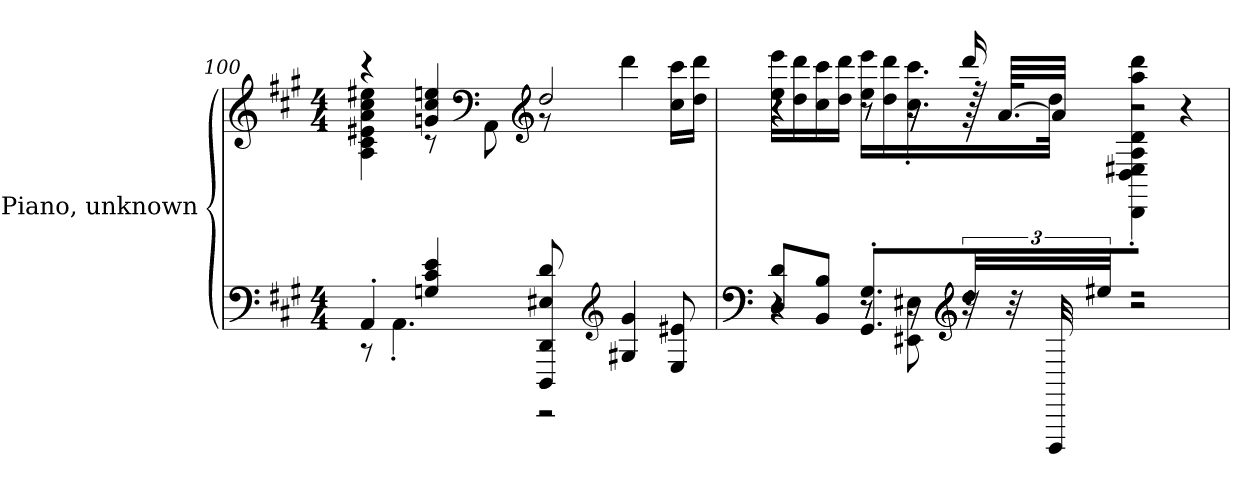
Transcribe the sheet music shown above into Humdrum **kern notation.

**kern	**kern
*part1	*part1
*staff2	*staff1
*I"Piano, unknown	*
*I'Pno.	*
!!LO:LB:g=z
*clefF4	*clefG2
*k[f#c#g#]	*k[f#c#g#]
*M4/4	*M4/4
=100	=100
*^	*^
4AA'/	8r	4r	4A\ 4c#\ 4e#X\ 4a\ 4cc#\ 4ee#X\
.	4.AA'\	.	.
4Gn/ 4c#/ 4e/	.	4gn/ 4cc#/ 4een/	8r
*	*	*clefF4	*
.	.	.	8AA\
*	*	*clefG2	*
8DDD/ 8DD/ 8E#X/ 8d/	2r	2dd/	8r
*clefG2	*	*	*
4G#X/ 4g#/	.	.	4ddd\
8E#/ 8e#X/	.	.	16cc#\ 16ccc#\LL
.	.	.	16dd\ 16ddd\JJ
*v	*v	*	*
*	*v	*v
=101	=101
*clefF4	*
*^	*^
*	*^	*	*^
8D/ 8d/L	4r	4r	4r	16ee\ 16eee\LL	4r
.	.	.	.	16dd\ 16ddd\	.
8BB/ 8B/J	.	.	.	16cc#\ 16ccc#\	.
.	.	.	.	16dd\ 16ddd\JJ	.
8.GG#/' 8.G#/'L	8r	8r	8r	16ee\ 16eee\LL	8r
.	.	.	.	16dd\ 16ddd\	.
.	8EE#X\ 8E#X\	16r	16r	16.cc#\' 16.ccc#\'	16r
*clefG2	*	*	*	*	*
48dd/Jkk	.	32r	16ddd/	.	128r
.	.	.	.	.	[64.a/KLLL
48r	.	.	.	.	.
.	.	32DDD/	.	32dd\JJk	32a/JJJ]
48ee#X/	.	.	.	.	.
2r	2r	2r	2r	4DD\' 4D\' 4E#X\' 4A\' 4d\' 4aa\' 4ddd\'	2r
.	.	.	.	4r	.
*v	*v	*v	*	*	*
*	*v	*v	*v
=	=
*-	*-
